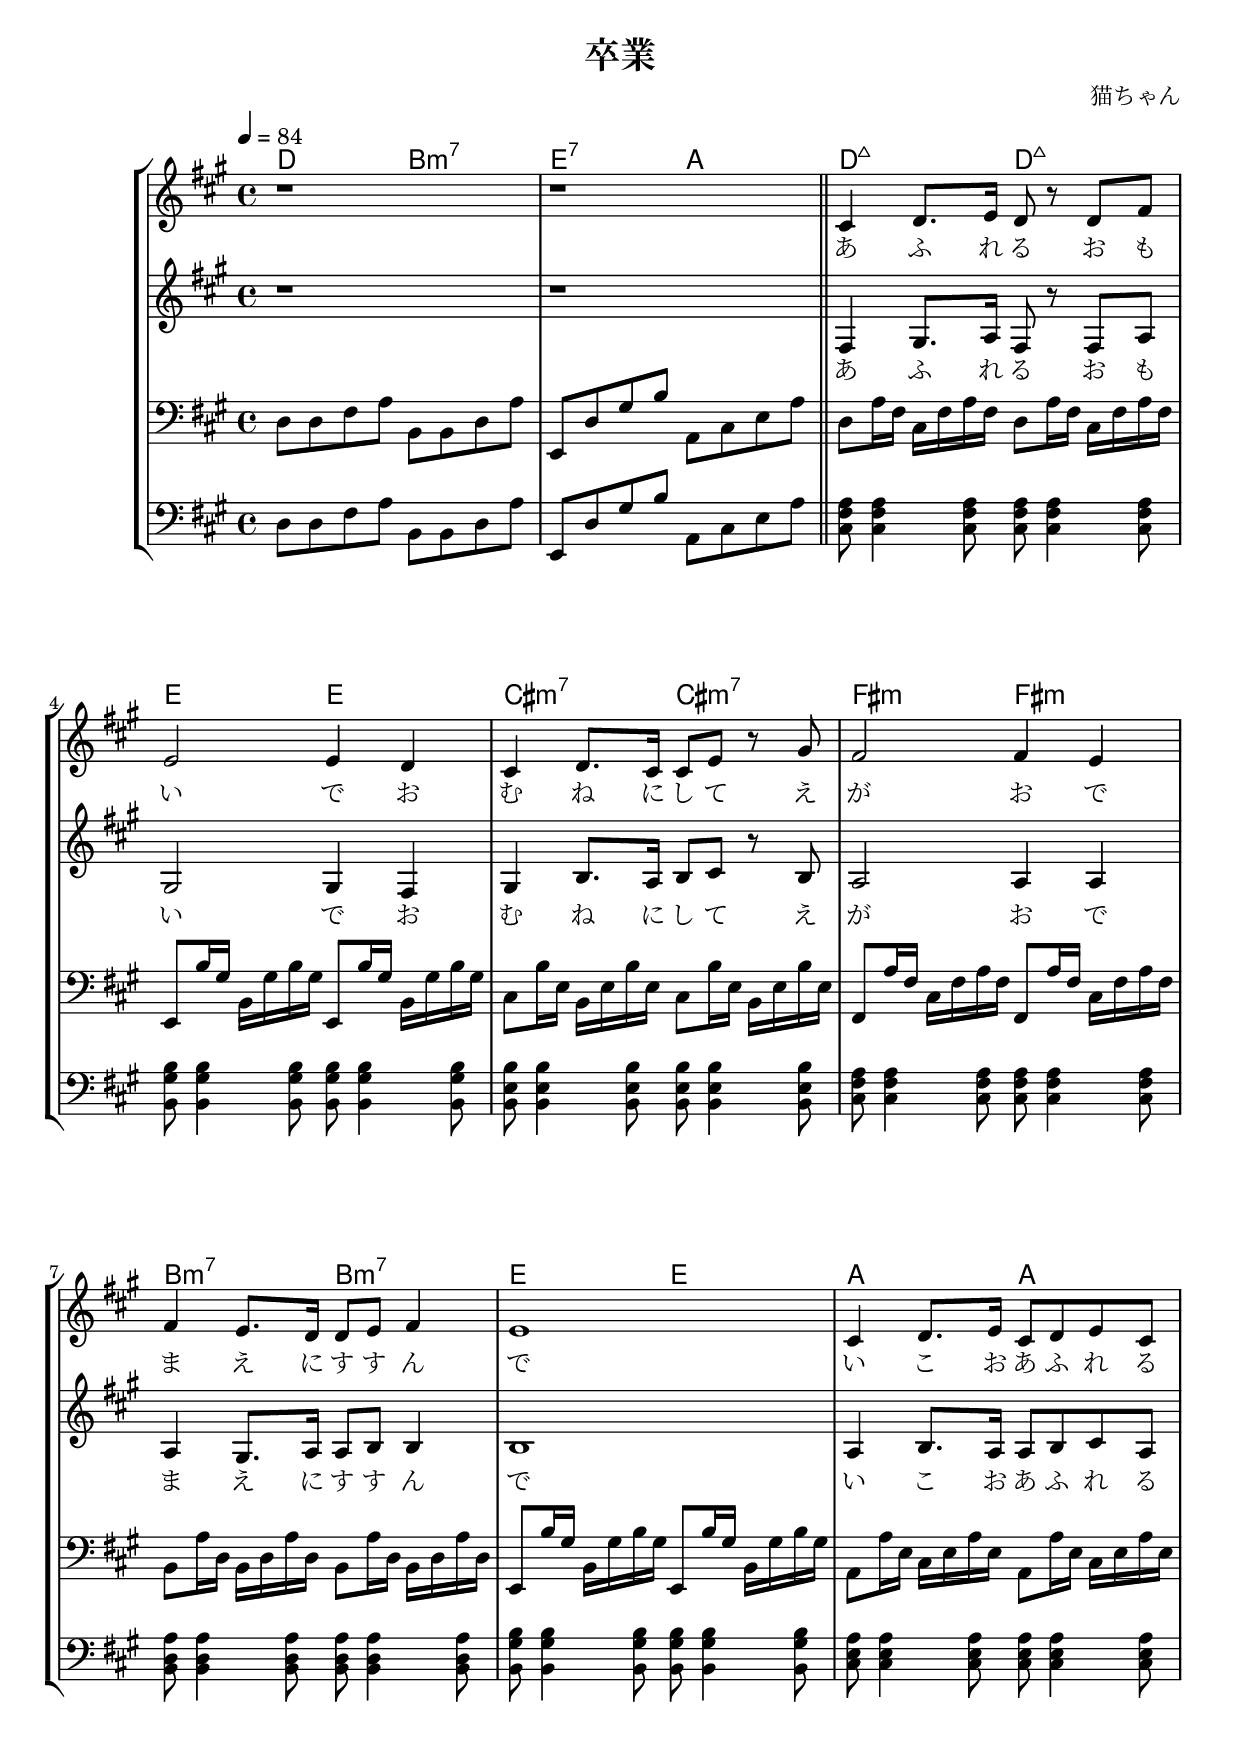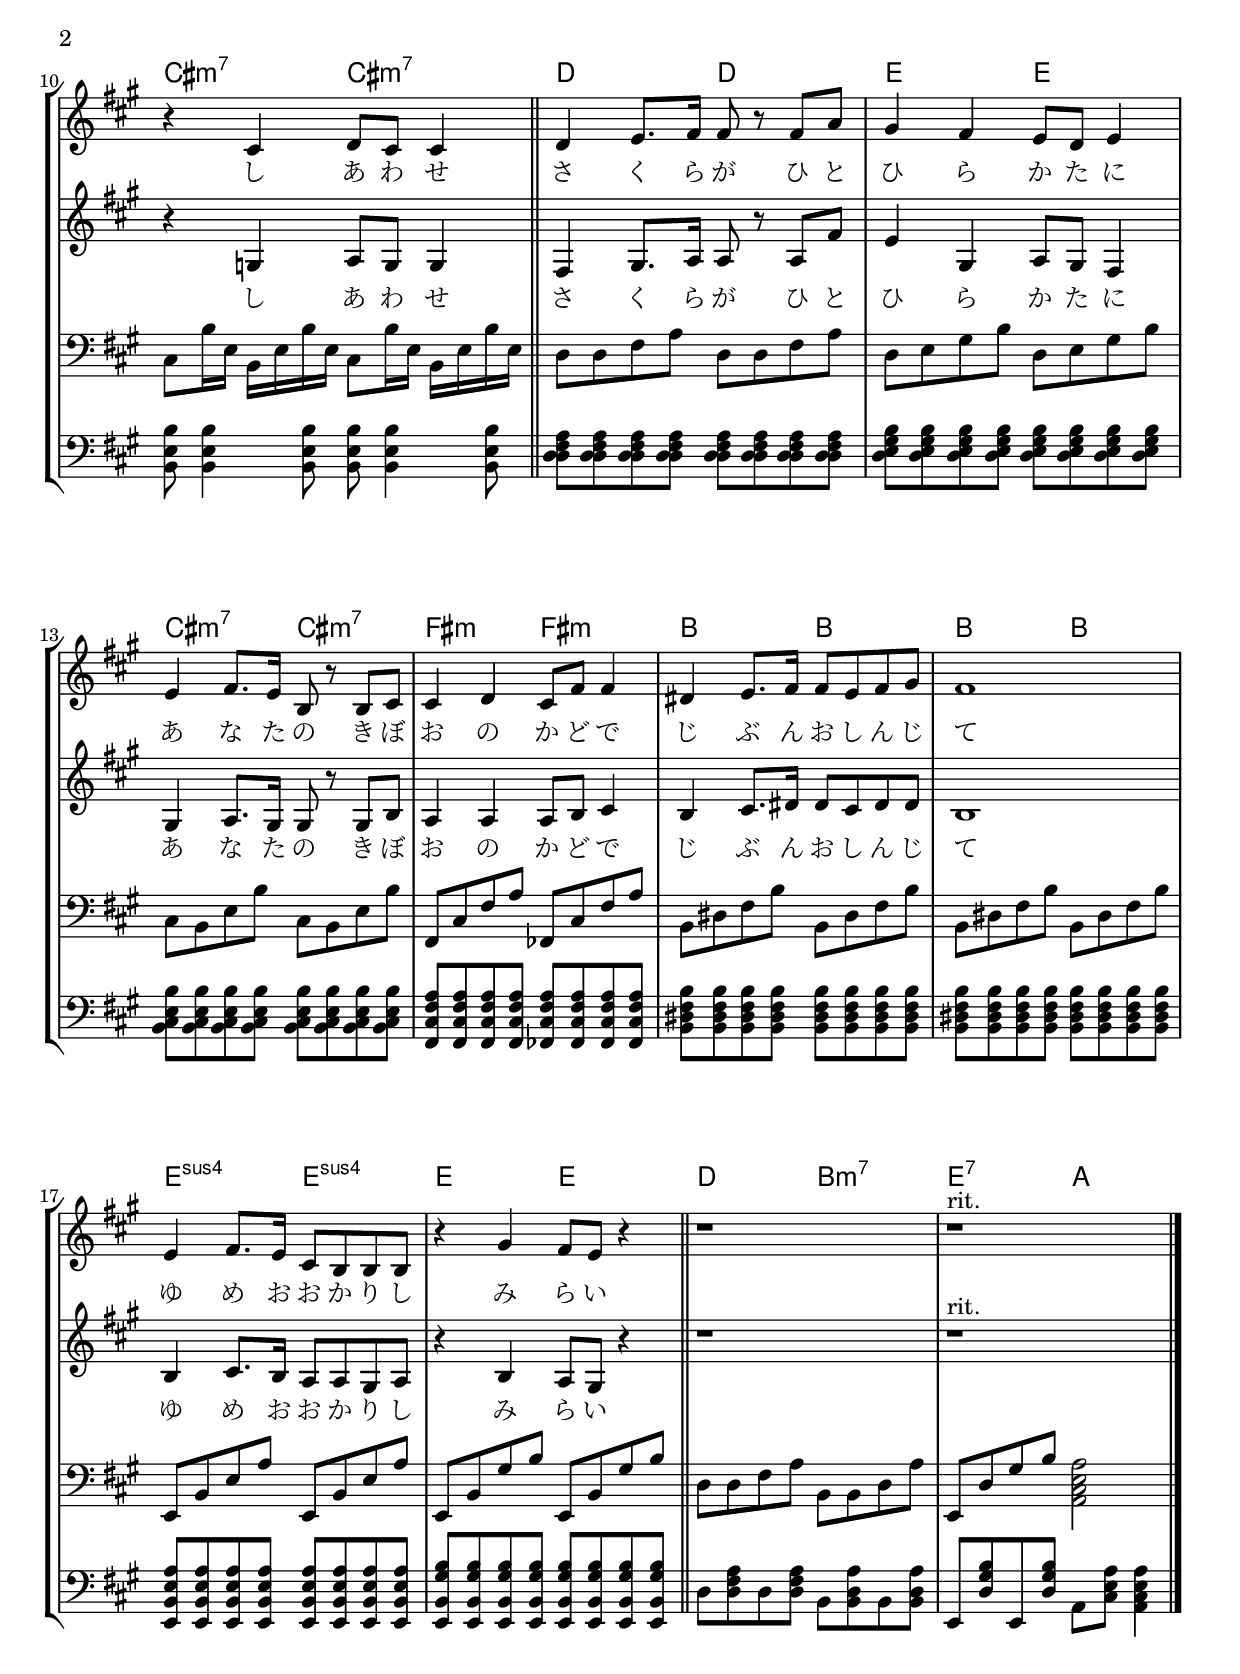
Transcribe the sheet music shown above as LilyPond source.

\version "2.12.1"

\header {
	title = \markup {卒業}
	composer = \markup \center-column {猫ちゃん}
}

harmony = \chordmode {
	d2 b:min7 e:7 a 

	d:maj7 d:maj7 e e cis:min7 cis:min7 fis:m fis:m b:min7 b:min7 e e a a cis:m7 cis:m7 

	d d e e cis:min7 cis:min7 fis:m fis:m b b b b e:sus4 e:sus4 e e 

	d b:min7 e:7 a 
}

melody = {
	\key a \major
	\tempo 4 = 84
	r1 | r1   
	\set Staff.midiInstrument = #"fss0.35"
	\set Staff.midiMinimumVolume = #0.7
	\set Staff.midiMaximumVolume = #0.9
	cis'4  d'8.  e'16  d'8  r8  d'8  fis'8 
	e'2  e'4  d'4 
	cis'4  d'8.  cis'16  cis'8  e'8  r8  gis'8 
	fis'2  fis'4  e'4 
	fis'4  e'8.  d'16  d'8  e'8  fis'4 
	e'1 
	cis'4  d'8.  e'16  cis'8  d'8  e'8  cis'8 
	r4  cis'4  d'8  cis'8  cis'4
	\set Staff.midiInstrument = #"fss0.35"
	\set Staff.midiMinimumVolume = #0.7
	\set Staff.midiMaximumVolume = #0.9
	d'4  e'8.  fis'16  fis'8  r8  fis'8  a'8 
	gis'4  fis'4  e'8  d'8  e'4 
	e'4  fis'8.  e'16  b8  r8  b8  cis'8 
	cis'4  d'4  cis'8  fis'8  fis'4 
	dis'4  e'8.  fis'16  fis'8  e'8  fis'8  gis'8 
	fis'1 
	e'4  fis'8.  e'16  cis'8  b8  b8  b8 
	r4  gis'4  fis'8  e'8  	r4 	r1 | r1^"rit." \bar "|."
}

words = \lyricmode {
	
	あ  ふ  れ  る  お  も  い  で  お  む  ね  に  し  て  え  が  お  で  ま  え  に  す  す  ん  で  い  こ  お  あ  ふ  れ  る  し  あ  わ  せ  
	さ  く  ら  が  ひ  と  ひ  ら  か  た  に  あ  な  た  の  き  ぼ  お  の  か  ど  で  じ  ぶ  ん  お  し  ん  じ  て  ゆ  め  お  お  か  り  し  み  ら  い  
	
}

secondmelody = {
	\key a \major
	\tempo 4 = 84
	r1 | r1   
	\set Staff.midiInstrument = #"fss0.35"
	\set Staff.midiMinimumVolume = #0.7
	\set Staff.midiMaximumVolume = #0.9
	fis4  gis8.  a16  fis8  r8  fis8  a8 
	gis2  gis4  fis4 
	gis4  b8.  a16  b8  cis'8  r8  b8 
	a2  a4  a4 
	a4  gis8.  a16  a8  b8  b4 
	b1 
	a4  b8.  a16  a8  b8  cis'8  a8 
	r4  g4  a8  g8  g4
	\set Staff.midiInstrument = #"fss0.35"
	\set Staff.midiMinimumVolume = #0.7
	\set Staff.midiMaximumVolume = #0.9
	fis4  gis8.  a16  a8  r8  a8  fis'8 
	e'4  gis4  a8  gis8  fis4 
	gis4  a8.  gis16  gis8  r8  gis8  b8 
	a4  a4  a8  b8  cis'4 
	b4  cis'8.  dis'16  dis'8  cis'8  dis'8  dis'8 
	b1 
	b4  cis'8.  b16  a8  a8  gis8  a8 
	r4  b4  a8  gis8  	r4 	r1 | r1^"rit." \bar "|."
}

secondwords = \lyricmode {
	
	あ  ふ  れ  る  お  も  い  で  お  む  ね  に  し  て  え  が  お  で  ま  え  に  す  す  ん  で  い  こ  お  あ  ふ  れ  る  し  あ  わ  せ  
	さ  く  ら  が  ひ  と  ひ  ら  か  た  に  あ  な  た  の  き  ぼ  お  の  か  ど  で  じ  ぶ  ん  お  し  ん  じ  て  ゆ  め  お  お  か  り  し  み  ら  い  
	
}

tempochange = {
	\tempo 4 = 84
	r1 | r1 \bar "||"
	\tempo 4 = 84
	r1 | r1 | r1 | r1 | r1 | r1 | r1 | r1 \bar "||"
	\tempo 4 = 84
	r1 | r1 | r1 | r1 | r1 | r1 | r1 | r1 \bar "||"
	\tempo 4 = 84
	r1 | \tempo 4 = 63 r2 \tempo 4 = 56 r2 \bar "|."
}

mainacc = {
	\clef bass
	\set Staff.midiInstrument = #"Acoustic Guitar (nylon)"
	\set Staff.midiMinimumVolume = #0.3
	\set Staff.midiMaximumVolume = #0.6
	\key a \major
	\tempo 4 = 84
	d8 d8 fis8 a8
	b,8 b,8 d8 a8
	e,8 d8 gis8 b8
	a,8 cis8 e8 a8
	\bar "||"

	\set Staff.midiInstrument = #"Bright Acoustic"
	\set Staff.midiMinimumVolume = #0.3
	\set Staff.midiMaximumVolume = #0.6
	d8 a16 fis16   cis16 fis16 a16 fis16
	d8 a16 fis16   cis16 fis16 a16 fis16
	e,8 b16 gis16   b,16 gis16 b16 gis16
	e,8 b16 gis16   b,16 gis16 b16 gis16
	cis8 b16 e16   b,16 e16 b16 e16
	cis8 b16 e16   b,16 e16 b16 e16
	fis,8 a16 fis16   cis16 fis16 a16 fis16
	fis,8 a16 fis16   cis16 fis16 a16 fis16
	b,8 a16 d16   b,16 d16 a16 d16
	b,8 a16 d16   b,16 d16 a16 d16
	e,8 b16 gis16   b,16 gis16 b16 gis16
	e,8 b16 gis16   b,16 gis16 b16 gis16
	a,8 a16 e16   cis16 e16 a16 e16
	a,8 a16 e16   cis16 e16 a16 e16
	cis8 b16 e16   b,16 e16 b16 e16
	cis8 b16 e16   b,16 e16 b16 e16
	\bar "||"

	\set Staff.midiInstrument = #"Bright Acoustic"
	\set Staff.midiMinimumVolume = #0.3
	\set Staff.midiMaximumVolume = #0.6
	d8 d8 fis8 a8
	d8 d8 fis8 a8
	d8 e8 gis8 b8
	d8 e8 gis8 b8
	cis8 b,8 e8 b8
	cis8 b,8 e8 b8
	fis,8 cis8 fis8 a8
	fes,8 cis8 fis8 a8
	b,8 dis8 fis8 b8
	b,8 dis8 fis8 b8
	b,8 dis8 fis8 b8
	b,8 dis8 fis8 b8
	e,8 b,8 e8 a8
	e,8 b,8 e8 a8
	e,8 b,8 gis8 b8
	e,8 b,8 gis8 b8
	\bar "||"

	\set Staff.midiInstrument = #"String Ensemble 2"
	\set Staff.midiMinimumVolume = #0.3
	\set Staff.midiMaximumVolume = #0.6
	d8 d8 fis8 a8
	b,8 b,8 d8 a8
	e,8 d8 gis8 b8
	<a, cis e a>2
	\bar "|."
}

subacc = {
	\clef bass
	\set Staff.midiInstrument = #"Acoustic Guitar (nylon)"
	\set Staff.midiMinimumVolume = #0.3
	\set Staff.midiMaximumVolume = #0.6
	\key a \major
	\tempo 4 = 84
	d8 d8 fis8 a8
	b,8 b,8 d8 a8
	e,8 d8 gis8 b8
	a,8 cis8 e8 a8
	\bar "||"

	\set Staff.midiInstrument = #"Electric Piano 1"
	\set Staff.midiMinimumVolume = #0.3
	\set Staff.midiMaximumVolume = #0.6
	<cis fis a>8 <cis fis a>4 <cis fis a>8
	<cis fis a>8 <cis fis a>4 <cis fis a>8
	<b, gis b>8 <b, gis b>4 <b, gis b>8
	<b, gis b>8 <b, gis b>4 <b, gis b>8
	<b, e b>8 <b, e b>4 <b, e b>8
	<b, e b>8 <b, e b>4 <b, e b>8
	<cis fis a>8 <cis fis a>4 <cis fis a>8
	<cis fis a>8 <cis fis a>4 <cis fis a>8
	<b, d a>8 <b, d a>4 <b, d a>8
	<b, d a>8 <b, d a>4 <b, d a>8
	<b, gis b>8 <b, gis b>4 <b, gis b>8
	<b, gis b>8 <b, gis b>4 <b, gis b>8
	<cis e a>8 <cis e a>4 <cis e a>8
	<cis e a>8 <cis e a>4 <cis e a>8
	<b, e b>8 <b, e b>4 <b, e b>8
	<b, e b>8 <b, e b>4 <b, e b>8
	\bar "||"

	\set Staff.midiInstrument = #"Electric Piano 1"
	\set Staff.midiMinimumVolume = #0.3
	\set Staff.midiMaximumVolume = #0.6
	<d d fis a>8 <d d fis a>8 <d d fis a>8 <d d fis a>8
	<d d fis a>8 <d d fis a>8 <d d fis a>8 <d d fis a>8
	<d e gis b>8 <d e gis b>8 <d e gis b>8 <d e gis b>8
	<d e gis b>8 <d e gis b>8 <d e gis b>8 <d e gis b>8
	<cis b, e b>8 <cis b, e b>8 <cis b, e b>8 <cis b, e b>8
	<cis b, e b>8 <cis b, e b>8 <cis b, e b>8 <cis b, e b>8
	<fis, cis fis a>8 <fis, cis fis a>8 <fis, cis fis a>8 <fis, cis fis a>8
	<fes, cis fis a>8 <fes, cis fis a>8 <fes, cis fis a>8 <fes, cis fis a>8
	<b, dis fis b>8 <b, dis fis b>8 <b, dis fis b>8 <b, dis fis b>8
	<b, dis fis b>8 <b, dis fis b>8 <b, dis fis b>8 <b, dis fis b>8
	<b, dis fis b>8 <b, dis fis b>8 <b, dis fis b>8 <b, dis fis b>8
	<b, dis fis b>8 <b, dis fis b>8 <b, dis fis b>8 <b, dis fis b>8
	<e, b, e a>8 <e, b, e a>8 <e, b, e a>8 <e, b, e a>8
	<e, b, e a>8 <e, b, e a>8 <e, b, e a>8 <e, b, e a>8
	<e, b, gis b>8 <e, b, gis b>8 <e, b, gis b>8 <e, b, gis b>8
	<e, b, gis b>8 <e, b, gis b>8 <e, b, gis b>8 <e, b, gis b>8
	\bar "||"

	\set Staff.midiInstrument = #"String Ensemble 1"
	\set Staff.midiMinimumVolume = #0.3
	\set Staff.midiMaximumVolume = #0.6
	d8 <d fis a> d <d fis a>
	b,8 <b, d a> b, <b, d a>
	e,8 <d gis b> e, <d gis b>
	a,8 <cis e a>8 <a, cis e a>4
	\bar "|."
}

percA = {
	\drummode {
	r1  |r2 r8 hho4 hho8  \bar "||"
	r4 hh8. hh4 r16 hh4  |hh4 hh8 hh4. hh4  |hh4 hh8. hh4 r16 hh4  |hh4 hh8 hh4. hh4  |r4 hh8. hh4 r16 hh4  |hh4 hh8 hh4. hh4  |hh4 hh8. hh4 r16 hh4  |hh4 hh8 hh4. hh4  \bar "||"
	r4 hh4 hh4 hh4  |hh4 hh4 hh4 hh4  |hh4 hh4 hh4 hh4  |hh4 hh4 hh4 hh4  |r4 hh4 hh4 hh4  |hh4 hh4 hh4 hh4  |hh4 hh4 hh4 hh4  |r1  \bar "||"
	r4 hh4 hh4 hh4  |r1  \bar "|."
	}
}

percB = {
	\drummode {
	r4. hhp2 hhp8  |hhp4 hhp4 hhp4 hhp4  \bar "||"
	r8 hhp4 hhp4 hhp4 hhp8  |r8 hhp2 hhp4 hhp8  |r8 hhp4 hhp4 hhp4 hhp8  |r8 hhp2 hhp4 hhp8  |r8 hhp4 hhp4 hhp4 hhp8  |r8 hhp2 hhp4 hhp8  |r8 hhp4 hhp4 hhp4 hhp8  |r8 hhp2 hhp4.  \bar "||"
	r4 sn8 sn4. sn4  |r4 sn8 sn4. sn4  |r4 sn8 sn4. sn4  |r4 sn8 sn4. sn4  |r4 sn8 sn4. sn4  |r4 sn8 sn4. sn4  |r4 sn8 sn4. sn4  |sn16 sn16 sn16 sn16 sn16 sn16 sn16 sn16 sn16 sn16 sn16 sn16 sn16 sn16 sn16 sn16  \bar "||"
	r4 sn8 sn4. sn4  |sn16 sn16 sn16 sn16 sn16 sn16 sn16 sn16 sn16 sn16 sn16 sn16 sn16 sn16 sn16 sn16  \bar "|."
	}
}

percC = {
	\drummode {
	hh4 hh4 hh4 hh4  |r4. hh2 r8  \bar "||"
	r4 sn2 sn8. sn16  |r4 sn2 sn8. sn16  |r4 sn2 sn8. sn16  |r4 sn2 sn8. sn16  |r4 sn2 sn8. sn16  |r4 sn2 sn8. sn16  |r4 sn2 sn8. sn16  |r4 sn2 sn8 sn16 sn16  \bar "||"
	bd4 bd4 bd4 bd4  |bd4 bd4 bd4 bd8 bd8  |bd4 bd4 bd4 bd4  |bd4 bd4 bd4 bd8 bd8  |bd4 bd4 bd4 bd4  |bd4 bd4 bd4 bd8 bd8  |bd4 bd4 bd4 bd4  |bd4 bd4 bd8 bd8 bd8 bd8  \bar "||"
	bd4 bd4 bd4 bd4  |bd4 bd4 bd8 bd8 bd8 bd8  \bar "|."
	}
}

percD = {
	\drummode {
	bd2. r8 bd8  |bd8. bd4. r16 bd4 bd8  \bar "||"
	bd4. r16 bd8. bd4 bd8  |bd8 bd4 r16 bd8. bd4 bd8  |bd4. r16 bd8. bd4 bd8  |bd8 bd4 r16 bd8. bd4 bd8  |bd4. r16 bd8. bd4 bd8  |bd8 bd4 r16 bd8. bd4 bd8  |bd4. r16 bd8. bd4 bd8  |bd8 bd4 r16 bd8. bd4 bd8  \bar "||"
	r8 hhp4 hhp4 hhp4 hhp8  |r8 hhp4 hhp4 hhp4 hhp8  |r8 hhp4 hhp4 hhp4 hhp8  |r8 hhp4 hhp4 hhp4 hhp8  |r8 hhp4 hhp4 hhp4 hhp8  |r8 hhp4 hhp4 hhp4 hhp8  |r8 hhp4 hhp4 hhp4 hhp8  |r8 hhp4 hhp4 hhp4 hhp8  \bar "||"
	r8 hhp4 hhp4 hhp4 hhp8  |r8 hhp4 hhp4 hhp4 hhp8  \bar "|."
	}
}

percE = {
	\drummode {
	r1 | r1 \bar "||"
	r1  |r4. r16 hho2 r16  |r1  |r4. r16 hho2 r16  |r1  |r4. r16 hho2 r16  |r1  |r4. r16 hho2 r16  \bar "||"
	cymc1  |r1 |r1 |r1 |cymc1  |r1 |r1 |r1 \bar "||"
	cymc1  |r1 \bar "|."
	}
}

percF = {
	\drummode {
	r1 | r1 \bar "||"
	cymc1  |r1 |r1 |r1 |cymc1  |r1 |r1 |r1 \bar "||"
	r1 | r1 | r1 | r1 | r1 | r1 | r1 | r1 \bar "||"
	r1 | r1 \bar "|."
	}
}

\score {
	<<
		\new StaffGroup <<
			\new ChordNames {\harmony}
			\new Voice = "melody" {\melody}
			\new Lyrics \lyricsto "melody" \words
			\new Voice = "secondmelody" {\secondmelody}
			\new Lyrics \lyricsto "secondmelody" \secondwords
			\new Staff = "mainacc" {\mainacc}
			\new Staff = "subacc" {\subacc}
		>>
	>>
	\layout { }
}
